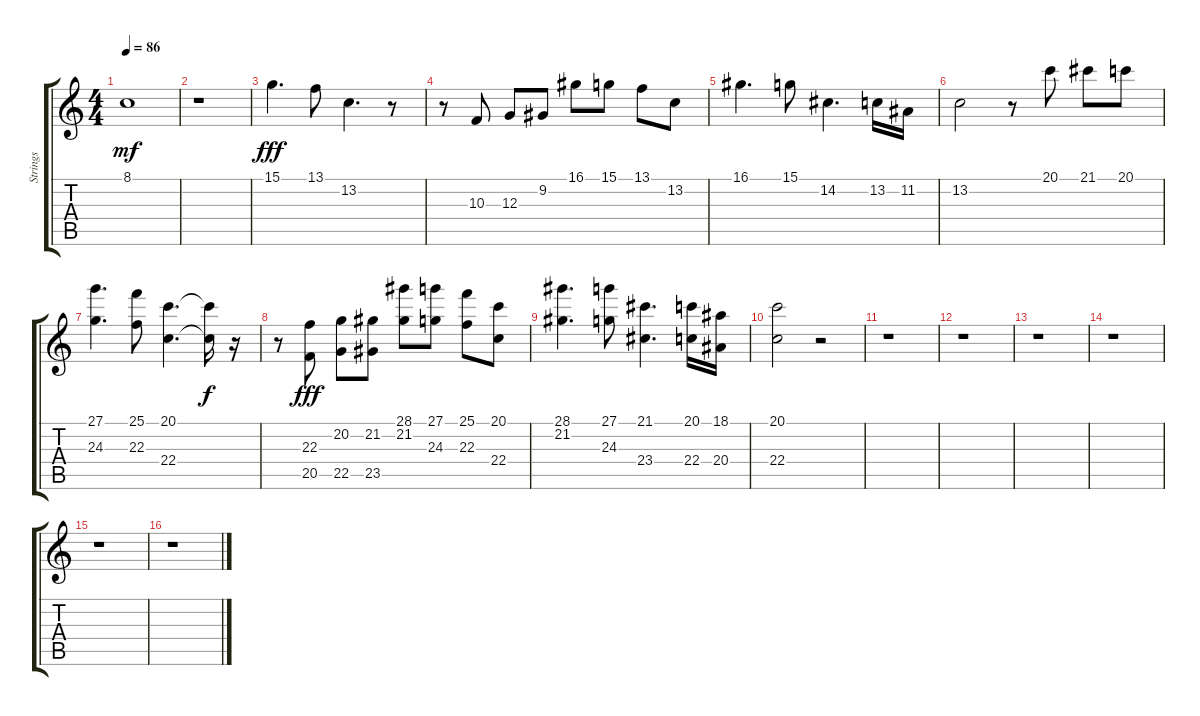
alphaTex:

\track ("Strings" "Strings") {instrument stringensemble1}
\staff {score tabs}
\tuning (E4 B3 G3 D3 A2 E2) {hide}
\ts (4 4)
\tempo 86
\clef g2
\ks c
8.1.1{dy mf} |
r.1 |
15.1.4{d dy fff} 13.1.8 13.2.4{d} r.8 |
r.8 10.3.8 12.3.8 9.2.8 16.1.8 15.1.8 13.1.8 13.2.8 |
16.1.4{d} 15.1.8 14.2.4{d} 13.2.16 11.2.16 |
13.2.2 r.8 20.1.8 21.1.8 20.1.8 |
(27.1 24.3).4{d} (25.1 22.3).8 (20.1 22.4).4{d} (20.1{t} 22.4{t}).16{dy f} r.16 |
r.8 (22.3 20.5).8{dy fff} (20.2 22.5).8 (21.2 23.5).8 (28.1 21.2).8 (27.1 24.3).8 (25.1 22.3).8 (20.1 22.4).8 |
(28.1 21.2).4{d} (27.1 24.3).8 (21.1 23.4).4{d} (20.1 22.4).16 (18.1 20.4).16 |
(20.1 22.4).2 r.2 |
r.1 |
r.1 |
r.1 |
r.1 |
r.1 |
r.1
